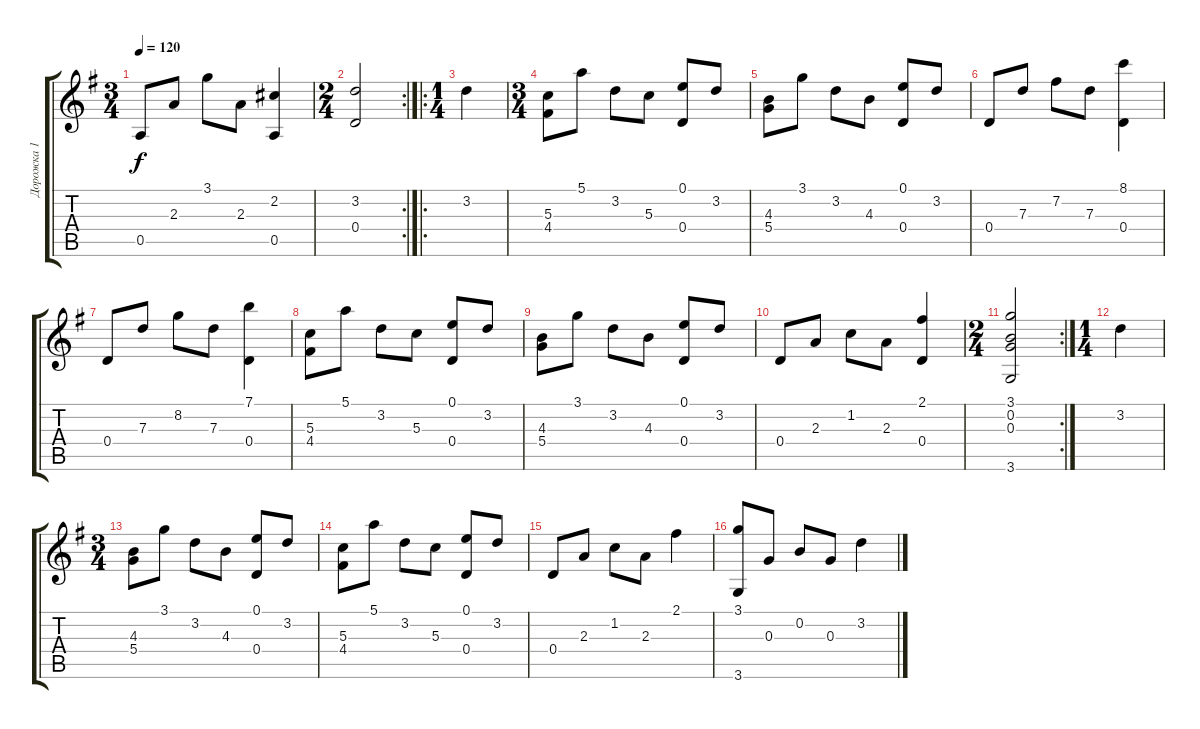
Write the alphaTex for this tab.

\track ("Дорожка 1" "Дорожка 1") {instrument acousticguitarnylon}
\staff {score tabs}
\tuning (E4 B3 G3 D3 A2 E2) {hide}
\ts (3 4)
\tempo 120
\clef g2
\ks g
0.5.8{dy f} 2.3.8 3.1.8 2.3.8 (2.2 0.5).4 |
\rc 2
\ts (2 4)
(3.2 0.4).2 |
\ro
\ts (1 4)
3.2.4 |
\ts (3 4)
(5.3 4.4).8 5.1.8 3.2.8 5.3.8 (0.1 0.4).8 3.2.8 |
(4.3 5.4).8 3.1.8 3.2.8 4.3.8 (0.1 0.4).8 3.2.8 |
0.4.8 7.3.8 7.2.8 7.3.8 (8.1 0.4).4 |
0.4.8 7.3.8 8.2.8 7.3.8 (7.1 0.4).4 |
(5.3 4.4).8 5.1.8 3.2.8 5.3.8 (0.1 0.4).8 3.2.8 |
(4.3 5.4).8 3.1.8 3.2.8 4.3.8 (0.1 0.4).8 3.2.8 |
0.4.8 2.3.8 1.2.8 2.3.8 (2.1 0.4).4 |
\rc 2
\ts (2 4)
(3.1 0.2 0.3 3.6).2 |
\ts (1 4)
3.2.4 |
\ts (3 4)
(4.3 5.4).8 3.1.8 3.2.8 4.3.8 (0.1 0.4).8 3.2.8 |
(5.3 4.4).8 5.1.8 3.2.8 5.3.8 (0.1 0.4).8 3.2.8 |
0.4.8 2.3.8 1.2.8 2.3.8 2.1.4 |
(3.1 3.6).8 0.3.8 0.2.8 0.3.8 3.2.4
